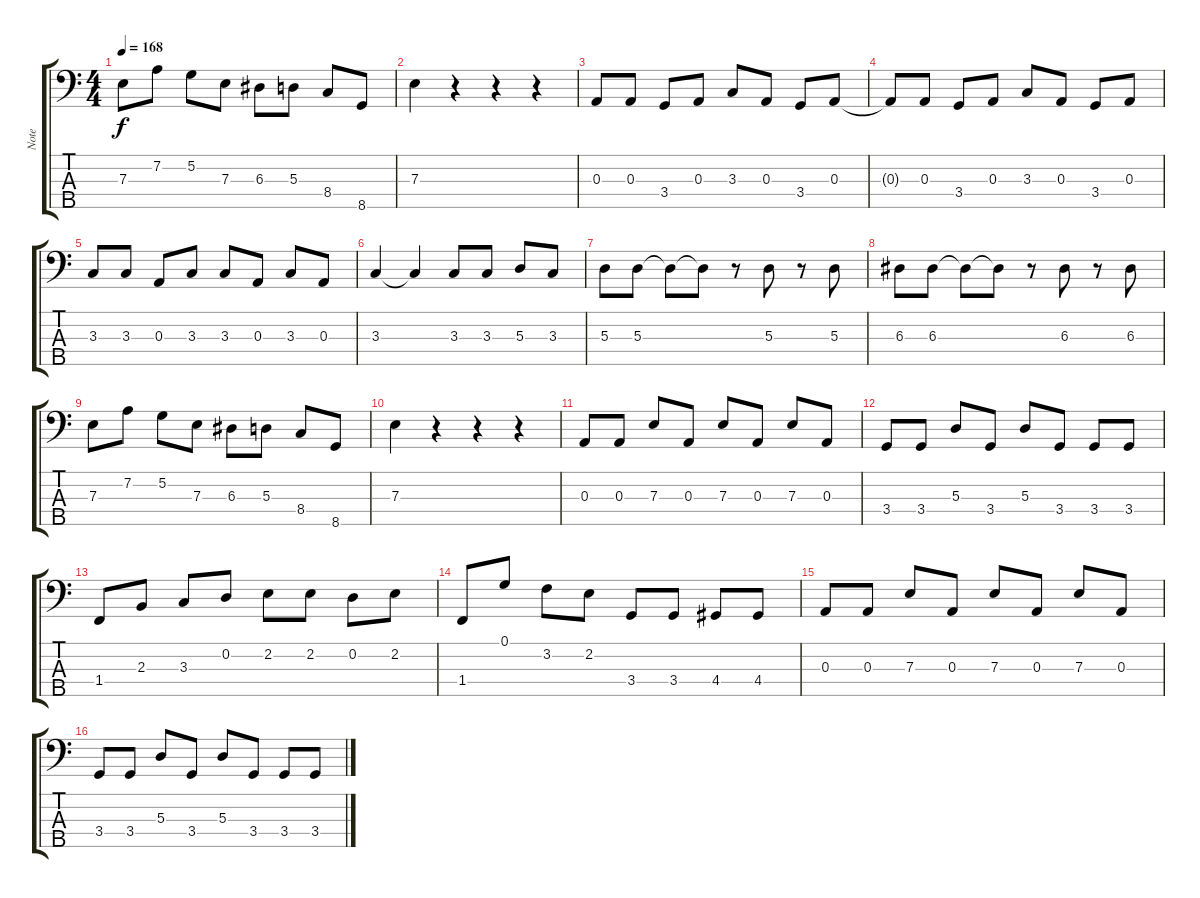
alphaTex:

\track ("Note" "Note") {instrument electricbassfinger}
\staff {score tabs}
\tuning (G2 D2 A1 E1 B0) {hide}
\ts (4 4)
\tempo 168
\clef f4
\ks c
7.3.8{dy f} 7.2.8 5.2.8 7.3.8 6.3.8 5.3.8 8.4.8 8.5.8 |
7.3.4 r.4 r.4 r.4 |
0.3.8 0.3.8 3.4.8 0.3.8 3.3.8 0.3.8 3.4.8 0.3.8 |
0.3{t}.8 0.3.8 3.4.8 0.3.8 3.3.8 0.3.8 3.4.8 0.3.8 |
3.3.8 3.3.8 0.3.8 3.3.8 3.3.8 0.3.8 3.3.8 0.3.8 |
3.3.4 3.3{t}.4 3.3.8 3.3.8 5.3.8 3.3.8 |
5.3.8 5.3.8 5.3{t}.8 5.3{t}.8 r.8 5.3.8 r.8 5.3.8 |
6.3.8 6.3.8 6.3{t}.8 6.3{t}.8 r.8 6.3.8 r.8 6.3.8 |
7.3.8 7.2.8 5.2.8 7.3.8 6.3.8 5.3.8 8.4.8 8.5.8 |
7.3.4 r.4 r.4 r.4 |
0.3.8 0.3.8 7.3.8 0.3.8 7.3.8 0.3.8 7.3.8 0.3.8 |
3.4.8 3.4.8 5.3.8 3.4.8 5.3.8 3.4.8 3.4.8 3.4.8 |
1.4.8 2.3.8 3.3.8 0.2.8 2.2.8 2.2.8 0.2.8 2.2.8 |
1.4.8 0.1.8 3.2.8 2.2.8 3.4.8 3.4.8 4.4.8 4.4.8 |
0.3.8 0.3.8 7.3.8 0.3.8 7.3.8 0.3.8 7.3.8 0.3.8 |
3.4.8 3.4.8 5.3.8 3.4.8 5.3.8 3.4.8 3.4.8 3.4.8
